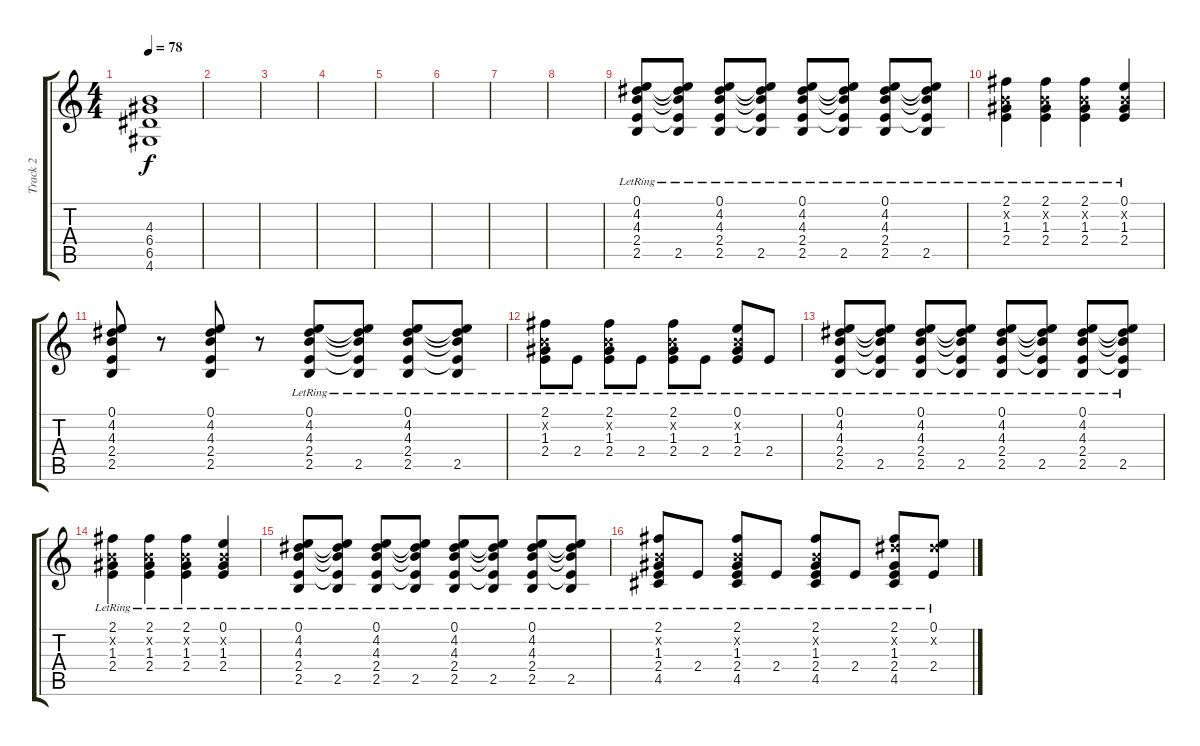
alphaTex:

\track ("Track 2" "Track 2") {instrument distortionguitar}
\staff {score tabs}
\tuning (E4 B3 G3 D3 A2 E2) {hide}
\ts (4 4)
\tempo 78
\clef g2
\ks c
(4.3{t} 6.4{t} 6.5{t} 4.6{t}).1{dy f volume 7} |
|
|
|
|
|
|
|
(0.1{lr} 4.2 4.3{lr} 2.4{lr} 2.5{lr}).8 (0.1{t} 4.2{t} 4.3{t} 2.4{t} 2.5{lr}).8 (0.1{lr} 4.2{lr} 4.3{lr} 2.4{lr} 2.5{lr}).8 (0.1{t} 4.2{t} 4.3{t} 2.4{t} 2.5{lr}).8 (0.1{lr} 4.2{lr} 4.3{lr} 2.4{lr} 2.5{lr}).8 (0.1{t} 4.2{t} 4.3{t} 2.4{t} 2.5{lr}).8 (0.1{lr} 4.2{lr} 4.3{lr} 2.4{lr} 2.5{lr}).8 (0.1{t} 4.2{t} 4.3{t} 2.4{t} 2.5{lr}).8 |
(2.1 0.2{x} 1.3{lr} 2.4{lr}).4 (2.1 0.2{x} 1.3{lr} 2.4{lr}).4 (2.1 0.2{x} 1.3{lr} 2.4{lr}).4 (0.1 0.2{x} 1.3{lr} 2.4{lr}).4 |
(0.1 4.2 4.3 2.4 2.5).8 r.8 (0.1 4.2 4.3 2.4 2.5).8 r.8 (0.1{lr} 4.2{lr} 4.3{lr} 2.4{lr} 2.5{lr}).8 (0.1{t} 4.2{t} 4.3{t} 2.4{t} 2.5{lr}).8 (0.1{lr} 4.2{lr} 4.3{lr} 2.4{lr} 2.5{lr}).8 (0.1{t} 4.2{t} 4.3{t} 2.4{t} 2.5{lr}).8 |
(2.1 0.2{x} 1.3{lr} 2.4{lr}).8 2.4{lr}.8 (2.1 0.2{x} 1.3{lr} 2.4{lr}).8 2.4{lr}.8 (2.1 0.2{x} 1.3{lr} 2.4{lr}).8 2.4{lr}.8 (0.1 0.2{x} 1.3{lr} 2.4{lr}).8 2.4{lr}.8 |
(0.1{lr} 4.2{lr} 4.3{lr} 2.4{lr} 2.5{lr}).8 (0.1{t} 4.2{t} 4.3{t} 2.4{t} 2.5{lr}).8 (0.1{lr} 4.2{lr} 4.3{lr} 2.4{lr} 2.5{lr}).8 (0.1{t} 4.2{t} 4.3{t} 2.4{t} 2.5{lr}).8 (0.1{lr} 4.2{lr} 4.3{lr} 2.4{lr} 2.5{lr}).8 (0.1{t} 4.2{t} 4.3{t} 2.4{t} 2.5{lr}).8 (0.1{lr} 4.2{lr} 4.3{lr} 2.4{lr} 2.5{lr}).8 (0.1{t} 4.2{t} 4.3{t} 2.4{t} 2.5{lr}).8 |
(2.1 0.2{x} 1.3{lr} 2.4{lr}).4 (2.1 0.2{x} 1.3{lr} 2.4{lr}).4 (2.1 0.2{x} 1.3{lr} 2.4{lr}).4 (0.1 0.2{x} 1.3{lr} 2.4{lr}).4 |
(0.1{lr} 4.2{lr} 4.3{lr} 2.4{lr} 2.5{lr}).8 (0.1{t} 4.2{t} 4.3{t} 2.4{t} 2.5{lr}).8 (0.1{lr} 4.2{lr} 4.3{lr} 2.4{lr} 2.5{lr}).8 (0.1{t} 4.2{t} 4.3{t} 2.4{t} 2.5{lr}).8 (0.1{lr} 4.2{lr} 4.3{lr} 2.4{lr} 2.5{lr}).8 (0.1{t} 4.2{t} 4.3{t} 2.4{t} 2.5{lr}).8 (0.1{lr} 4.2{lr} 4.3{lr} 2.4{lr} 2.5{lr}).8 (0.1{t} 4.2{t} 4.3{t} 2.4{t} 2.5{lr}).8 |
(2.1 0.2{x} 1.3{lr} 2.4{lr} 4.5{lr}).8 2.4{lr}.8 (2.1 0.2{x} 1.3{lr} 2.4{lr} 4.5{lr}).8 2.4{lr}.8 (2.1 0.2{x} 1.3{lr} 2.4{lr} 4.5{lr}).8 2.4{lr}.8 (2.1 4.2{x} 1.3{lr} 2.4{lr} 4.5{lr}).8 (0.1 4.2{x} 2.4{lr}).8
